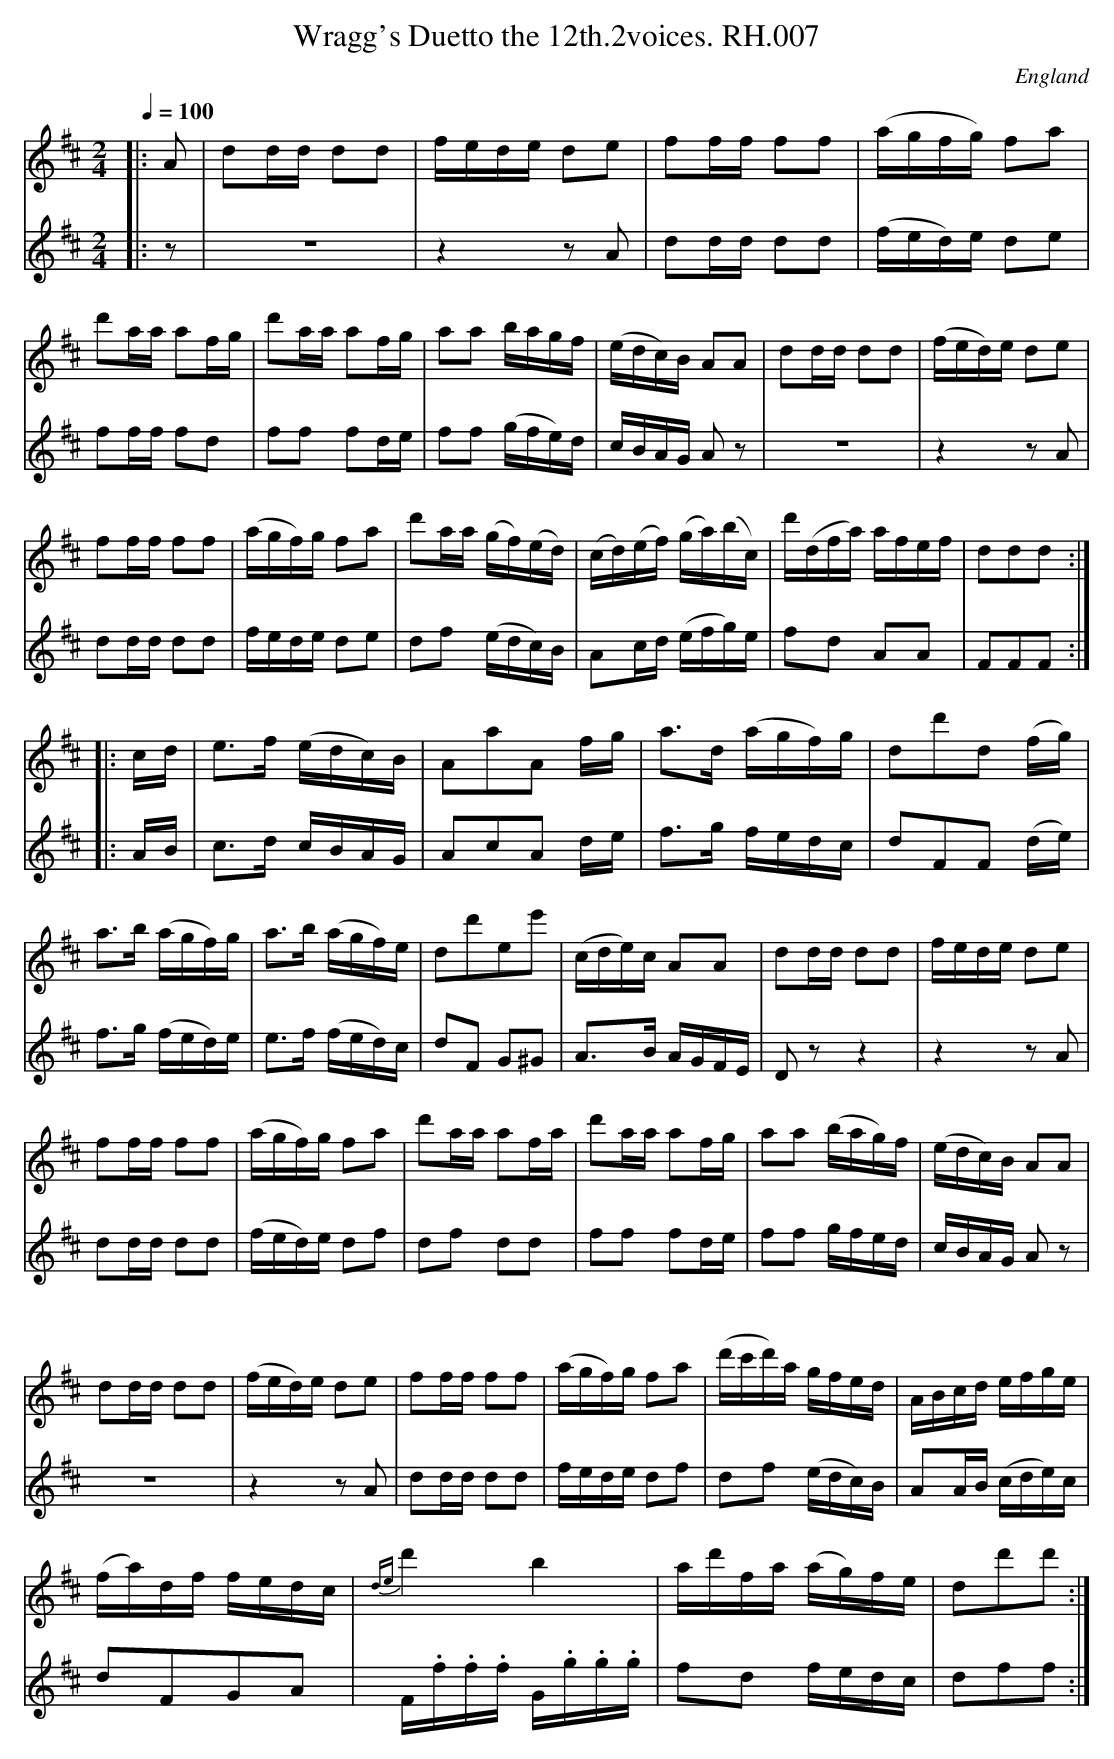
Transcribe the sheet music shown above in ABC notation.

X:1
T:Wragg's Duetto the 12th.2voices. RH.007
O:England
M:2/4
L:1/16
Q:1/4=100
K:D major
[V:1]|:A2|d2dd d2d2|fede d2e2|f2ff f2f2|(agfg) f2a2|
[V:2]|:z2|z8|z4z2A2|d2dd d2d2|(fed)e d2e2|
[V:1] d'2aa a2fg|d'2aa a2fg|a2a2 bagf|(edc)B A2A2|d2dd d2d2|(fed)e d2e2|
[V:2] f2ff f2d2|f2f2 f2de|f2f2 (gfe)d|cBAG A2z2|z8|z4z2A2|
[V:1] f2ff f2f2|(agf)g f2a2|d'2aa (gf)(ed)|(cd)(ef) (ga)(bc)|d'(dfa) afef|d2d2d2:|
[V:2] d2dd d2d2|fede d2e2|d2f2 (edc)B|A2cd (efg)e|f2d2 A2A2|F2F2F2:|
[V:1]|:cd|e3f (edc)B|A2a2A2 fg|a3d (agf)g|d2d'2d2 (fg)|
[V:2]|:AB|c3d cBAG|A2c2A2 de|f3g fedc|d2F2F2 (de)|
[V:1] a3b (agf)g|a3b (agf)e|d2d'2e2e'2|(cde)c A2A2|d2dd d2d2|fede d2e2|
[V:2] f3g (fed)e|e3f (fed)c|d2F2 G2^G2|A3B AGFE|D2 z2z4|z4z2A2|
[V:1] f2ff f2f2|(agf)g f2a2|d'2aa a2fa|d'2aa a2fg|a2a2 (bag)f|(edc)B A2A2|
[V:2] d2dd d2d2|(fed)e d2f2|d2f2 d2d2|f2f2 f2de|f2f2 gfed|cBAG A2z2|
[V:1] d2dd d2d2|(fed)e d2e2|f2ff f2f2|(agf)g f2a2|(d'c'd')a gfed|ABcd efge|
[V:2] z8|z4 z2A2|d2dd d2d2|fede d2f2|d2f2 (edc)B|A2AB (cde)c|
[V:1] (fa)df fedc|{de}d'4b4|ad'fa (ag)fe|d2d'2d'2:|
[V:2] d2F2G2A2|F.f.f.f G.g.g.g|f2d2 fedc|d2f2f2:|
